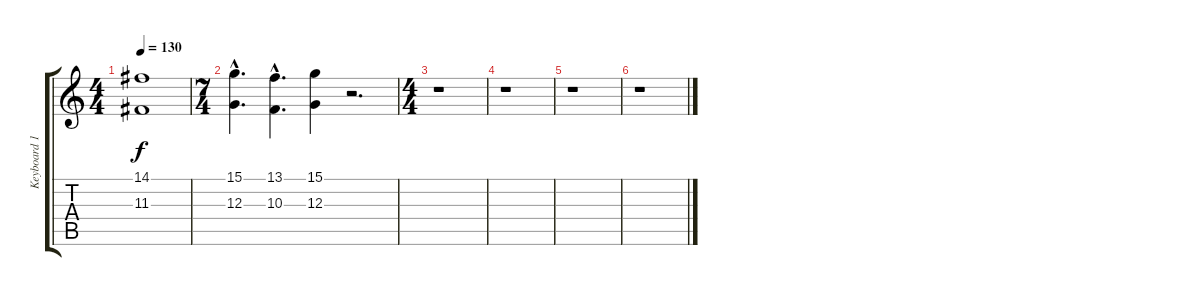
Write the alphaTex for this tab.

\track ("Keyboard 1" "Keyboard 1") {instrument stringensemble1}
\staff {score tabs}
\tuning (E4 B3 G3 D3 A2 E2) {hide}
\ts (4 4)
\tempo 130
\clef g2
\ks c
(14.1 11.3).1{dy f} |
\ts (7 4)
(15.1{hac} 12.3{hac}).4{d} (13.1{hac} 10.3{hac}).4{d} (15.1 12.3).4 r.2{d} |
\ts (4 4)
r.1 |
r.1 |
r.1 |
r.1
